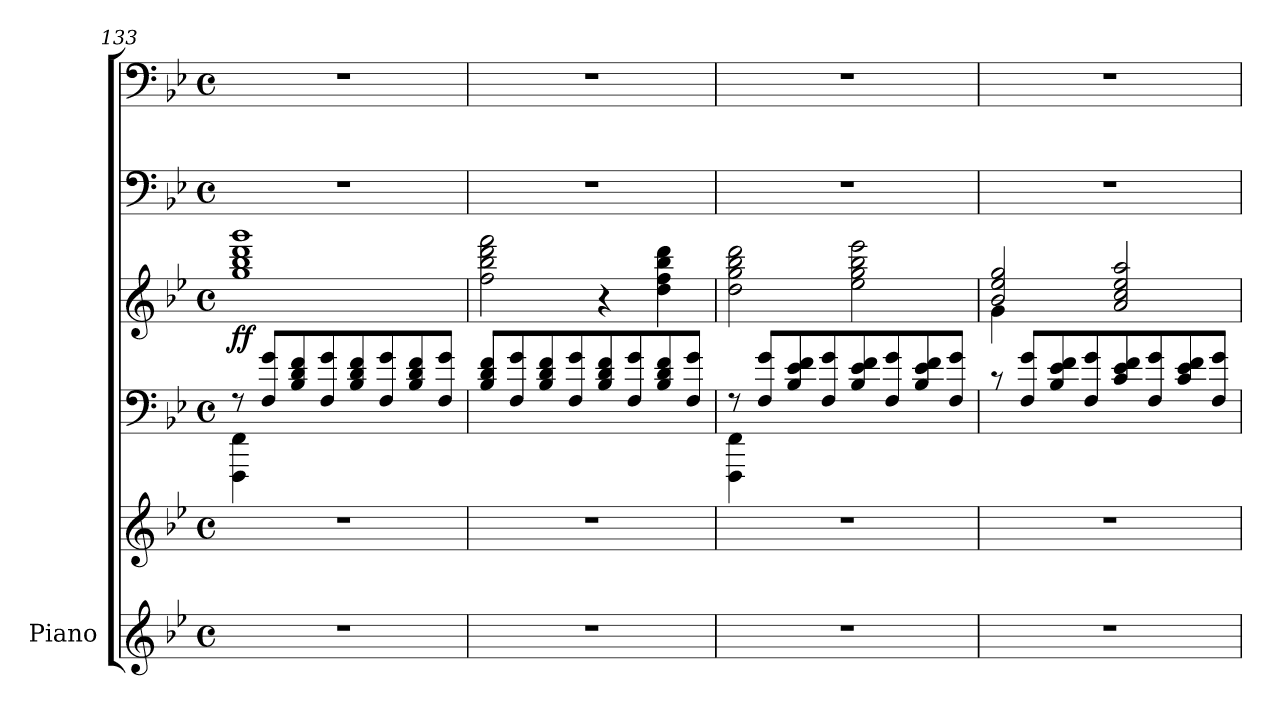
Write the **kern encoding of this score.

**kern	**kern	**kern	**kern	**kern	**kern	**dynam
*part1	*part1	*part1	*part1	*part1	*part1	*part1
*staff6	*staff5	*staff4	*staff3	*staff2	*staff1	*staff1/2/3/4/5/6
*I"Piano	*	*	*	*	*	*
*I'Pno.	*	*	*	*	*	*
!!LO:LB:g=z
*clefG2	*clefG2	*clefF4	*clefG2	*clefF4	*clefF4	*
*k[b-e-]	*k[b-e-]	*k[b-e-]	*k[b-e-]	*k[b-e-]	*k[b-e-]	*
*M4/4	*M4/4	*M4/4	*M4/4	*M4/4	*M4/4	*
*met(c)	*met(c)	*met(c)	*met(c)	*met(c)	*met(c)	*
=133	=133	=133	=133	=133	=133	=133
*	*	*^	*	*	*	*
!	!	!	!	!	!	!	!LO:DY:b=3
1r	1r	8rF	4FFF\ 4FF\	1gg 1bb- 1ddd 1ggg	1r	1r	ff
.	.	8F/ 8g/L	.	.	.	.	.
.	.	8B-/ 8d/ 8f/	4ryy	.	.	.	.
.	.	8F/ 8g/	.	.	.	.	.
.	.	8B-/ 8d/ 8f/	2ryy	.	.	.	.
.	.	8F/ 8g/	.	.	.	.	.
.	.	8B-/ 8d/ 8f/	.	.	.	.	.
.	.	8F/ 8g/J	.	.	.	.	.
*	*	*v	*v	*	*	*	*
=134	=134	=134	=134	=134	=134	=134
1r	1r	8B-/ 8d/ 8f/L	2ff\ 2bb-\ 2ddd\ 2fff\	1r	1r	.
.	.	8F/ 8g/	.	.	.	.
.	.	8B-/ 8d/ 8f/	.	.	.	.
.	.	8F/ 8g/	.	.	.	.
.	.	8B-/ 8d/ 8f/	4r	.	.	.
.	.	8F/ 8g/	.	.	.	.
.	.	8B-/ 8d/ 8f/	4dd\ 4ff\ 4bb-\ 4ddd\	.	.	.
.	.	8F/ 8g/J	.	.	.	.
=135	=135	=135	=135	=135	=135	=135
*	*	*^	*	*	*	*
1r	1r	8rF	4FFF\ 4FF\	2dd\ 2gg\ 2bb-\ 2ddd\	1r	1r	.
.	.	8F/ 8g/L	.	.	.	.	.
.	.	8B-/ 8e-/ 8f/	4ryy	.	.	.	.
.	.	8F/ 8g/	.	.	.	.	.
.	.	8B-/ 8e-/ 8f/	2ryy	2ee-\ 2gg\ 2bb-\ 2eee-\	.	.	.
.	.	8F/ 8g/	.	.	.	.	.
.	.	8B-/ 8e-/ 8f/	.	.	.	.	.
.	.	8F/ 8g/J	.	.	.	.	.
*	*	*v	*v	*	*	*	*
=136	=136	=136	=136	=136	=136	=136
*	*	*	*^	*	*	*
1r	1r	8rc	4g:\	2b-/ 2ee-/ 2gg/	1r	1r	.
.	.	8F/ 8g/L	.	.	.	.	.
.	.	8B-/ 8e-/ 8f/	4ryy	.	.	.	.
.	.	8F/ 8g/	.	.	.	.	.
.	.	8c/ 8e-/ 8f/	2ryy	2a/ 2cc/ 2ee-/ 2aa/	.	.	.
.	.	8F/ 8g/	.	.	.	.	.
.	.	8c/ 8e-/ 8f/	.	.	.	.	.
.	.	8F/ 8g/J	.	.	.	.	.
*	*	*	*v	*v	*	*	*
=	=	=	=	=	=	=
*-	*-	*-	*-	*-	*-	*-
